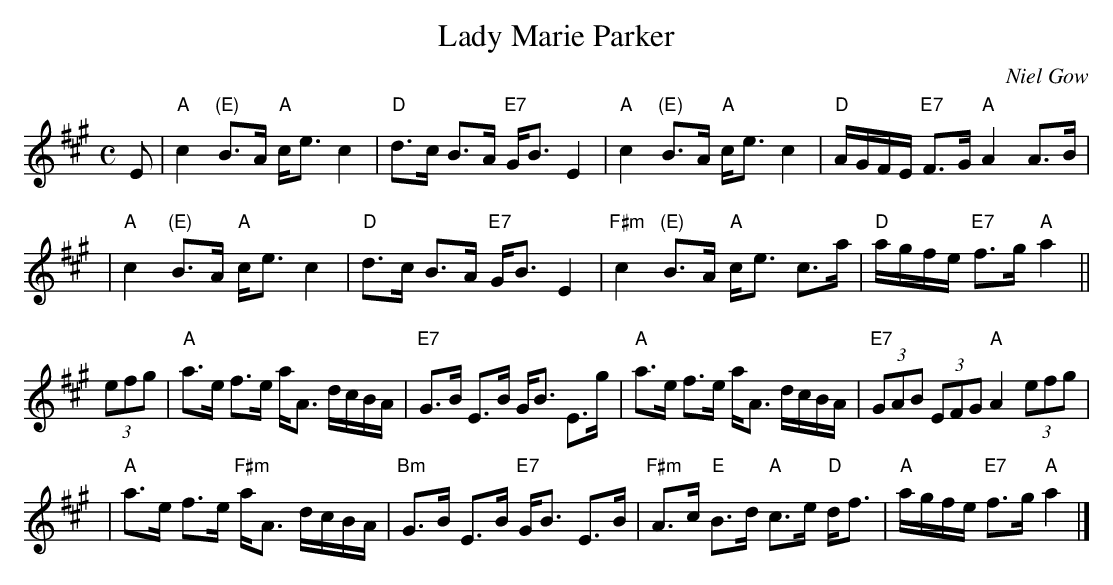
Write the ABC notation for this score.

X:1
T: Lady Marie Parker
C: Niel Gow
M: C
L: 1/8
K: A
E \
| "A"c2 "(E)"B>A "A"c<e c2 | "D"d>c B>A "E7"G<B E2 \
| "A"c2 "(E)"B>A "A"c<e c2 | "D"A/G/F/E/ "E7"F>G "A"A2 A>B |
| "A"c2 "(E)"B>A "A"c<e c2 | "D"d>c B>A "E7"G<B E2 \
| "F#m"c2 "(E)"B>A "A"c<e c>a | "D"a/g/f/e/ "E7"f>g "A"a2 ||
(3efg \
| "A"a>e f>e a<A d/c/B/A/ | "E7"G>B E>B G<B E>g \
| "A"a>e f>e a<A d/c/B/A/ | "E7"(3GAB (3EFG "A"A2 (3efg |
| "A"a>e f>e "F#m"a<A d/c/B/A/ | "Bm"G>B E>B "E7"G<B E>B \
| "F#m"A>c "E"B>d "A"c>e "D"d<f | "A"a/g/f/e/ "E7"f>g "A"a2 |]
